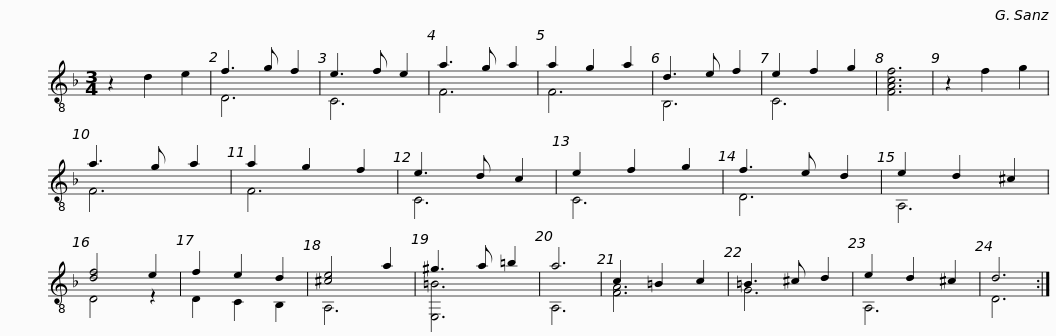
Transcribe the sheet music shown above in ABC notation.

X:1
%%score ( 1 2 )
L:1/8
M:3/4
I:linebreak $
K:F
V:1 treble-8
V:2 treble-8
V:1
 z2 d2 e2 | f3 g f2 | e3 f e2 | a3 g a2 |$ a2 g2 a2 | %5
 d3 e f2 | e2 f2 g2 | [FAcf]6 | z2 f2 g2 |$ a3 g a2 | %10
 a2 g2 f2 | e3 d c2 | e2 f2 g2 |$ f3 e d2 | e2 d2 ^c2 | %15
 [df]4 e2 | f2 e2 d2 |$ [^ce]4 a2 | ^g3 a =b2 | a6 | %20
 c2 =B2 c2 |$ =B3 ^c d2 | e2 d2 ^c2 | d6 :| %24
V:2
 x6 | D6 | C6 | F6 |$ F6 | %5
 B,6 | C6 | x6 | x6 |$ F6 | %10
 F6 | C6 | C6 |$ D6 | A,6 | %15
 D4 z2 | D2 C2 B,2 |$ A,6 | [E,=B]6 | A,6 | %20
 [FA]6 |$ G6 | A,6 | D6 :| %24
